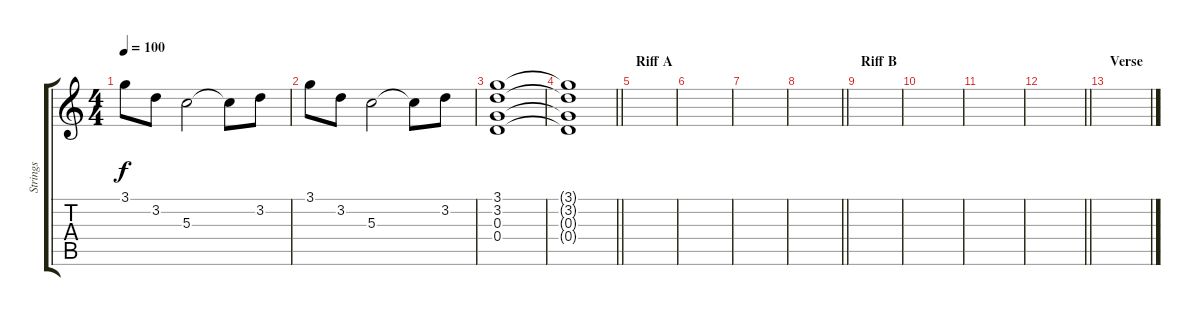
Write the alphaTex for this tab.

\track ("Strings" "Strings") {instrument stringensemble1}
\staff {score tabs}
\tuning (E5 B4 G4 D4 A3 E3) {hide}
\ts (4 4)
\tempo 100
\clef g2
\ks c
3.1.8{dy f} 3.2.8 5.3.2 5.3{t}.8 3.2.8 |
3.1.8 3.2.8 5.3.2 5.3{t}.8 3.2.8 |
(3.1 3.2 0.3 0.4).1 |
\barLineRight lightlight
(3.1{t} 3.2{t} 0.3{t} 0.4{t}).1 |
\section ("" "Riff A")
|
|
|
\barLineRight lightlight
|
\section ("" "Riff B")
|
|
|
\barLineRight lightlight
|
\section ("" "Verse")
